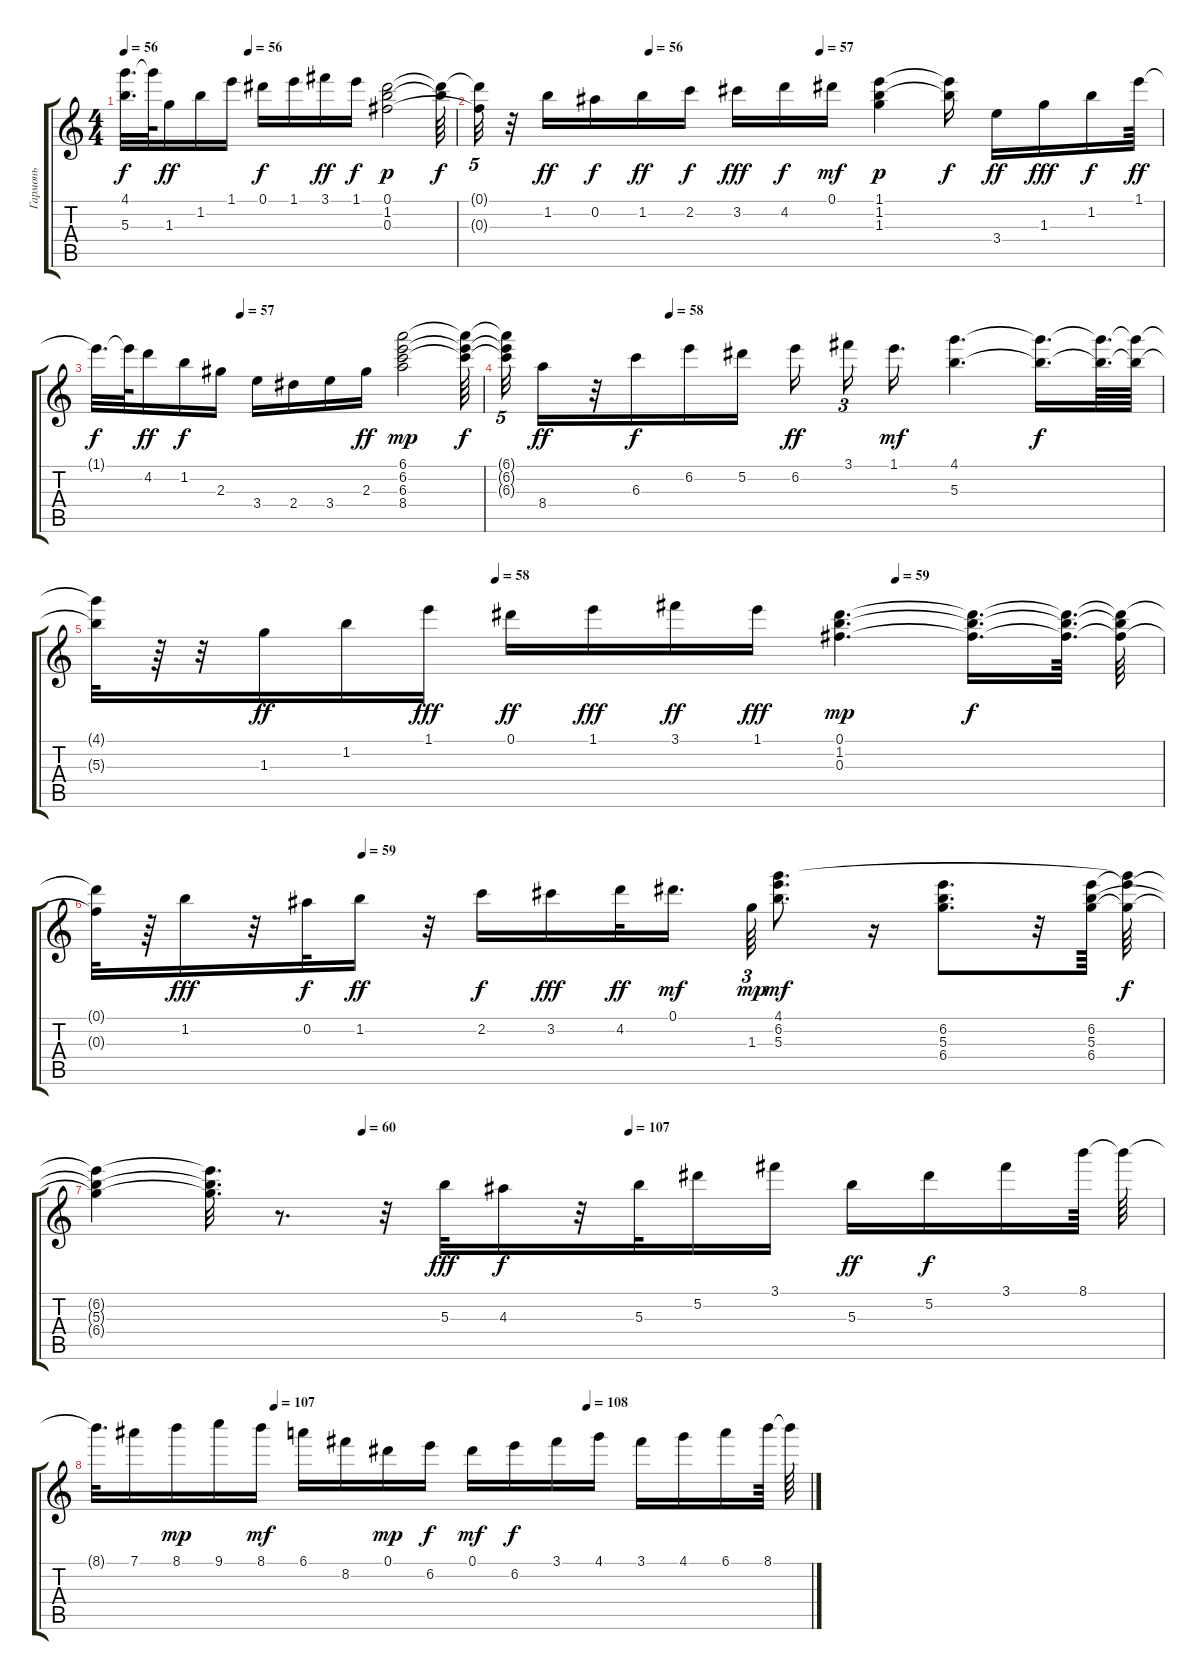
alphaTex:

\track ("Гармонь" "Гармонь") {instrument acousticguitarnylon}
\staff {score tabs}
\tuning (Eb5 Bb4 Gb4 Db4 Ab3 Eb3) {hide}
\ts (4 4)
\tempo 56
\tempo (56 0.375)
\clef g2
\ks c
(4.1{t} 5.3{t}).32{d dy f} 4.1{t}.64 1.3.16{dy ff} 1.2.16 1.1.16 0.1.16{dy f} 1.1.16 3.1.16{dy ff} 1.1.16{dy f} (0.1 1.2 0.3).2{dy p} (0.1{t} 1.2{t}).64{dy f} |
\tempo (56 0.25)
\tempo (57 0.5)
(0.1{t} 0.3{t}).32{tu (5 4)} r.32 1.2.16{dy ff} 0.2.16{dy f} 1.2.16{dy ff} 2.2.16{dy f} 3.2.16{dy fff} 4.2.16{dy f} 0.1.16{dy mf} (1.1 1.2 1.3).4{dy p} (1.1{t} 1.2{t}).16{dy f} 3.4.16{dy ff} 1.3.16{dy fff} 1.2.16{dy f} 1.1.64{dy ff} |
\tempo (57 0.375)
1.1{t}.32{d dy f} 1.1{t}.64 4.2.16{dy ff} 1.2.16{dy f} 2.3.16 3.4.16 2.4.16 3.4.16 2.3.16{dy ff} (6.1 6.2 6.3 8.4).2{dy mp} (6.1{t} 6.2{t} 6.3{t}).64{dy f} |
\tempo (58 0.25)
(6.1{t} 6.2{t} 6.3{t}).32{tu (5 4)} 8.4.16{dy ff} r.32 6.3.16{dy f} 6.2.16 5.2.16 6.2.16{dy ff beam splitsecondary} 3.1.16{tu (3 2)} 1.1.16{d dy mf} (4.1 5.3).4{d} (4.1{t} 5.3{t}).16{d dy f} (4.1{t} 5.3{t}).64{d} (4.1{t} 5.3{t}).64 |
\tempo (58 0.375)
\tempo (59 0.75)
(4.1{t} 5.3{t}).32 r.64 r.32 1.3.16{dy ff} 1.2.16 1.1.16{dy fff} 0.1.16{dy ff} 1.1.16{dy fff} 3.1.16{dy ff} 1.1.16{dy fff} (0.1 1.2 0.3).4{d dy mp} (0.1{t} 1.2{t} 0.3{t}).16{d dy f} (0.1{t} 1.2{t} 0.3{t}).64{d} (0.1{t} 1.2{t} 0.3{t}).64 |
\tempo (59 0.25)
(0.1{t} 0.3{t}).32 r.64 1.2.16{dy fff} r.32 0.2.32{dy f} 1.2.16{dy ff} r.32 2.2.16{dy f} 3.2.16{dy fff} 4.2.32{dy ff} 0.1.16{d dy mf} 1.3.64{tu (3 2) dy mp} (4.1 6.2 5.3).8{d dy mf} r.16 (6.2 5.3 6.4).8{d} r.32 (6.2 5.3 6.4).64 (4.1{t} 6.2{t} 6.4{t}).64{dy f} |
\tempo (60 0.25)
\tempo (107 0.5)
(6.2{t} 5.3{t} 6.4{t}).4 (6.2{t} 5.3{t} 6.4{t}).32{d} r.8{d} r.32 5.3.32{dy fff} 4.3.16{dy f} r.32 5.3.32 5.2.16 3.1.16 5.3.16{dy ff} 5.2.16{dy f} 3.1.16 8.1.64 8.1{t}.64 |
\tempo (107 0.25)
\tempo (108 0.6875)
8.1{t}.32{d} 7.1.16 8.1.16{dy mp} 9.1.16 8.1.16{dy mf} 6.1.16 8.2.16 0.1.16{dy mp} 6.2.16{dy f} 0.1.16{dy mf} 6.2.16{dy f} 3.1.16 4.1.16 3.1.16 4.1.16 6.1.16 8.1.64 8.1{t}.64
